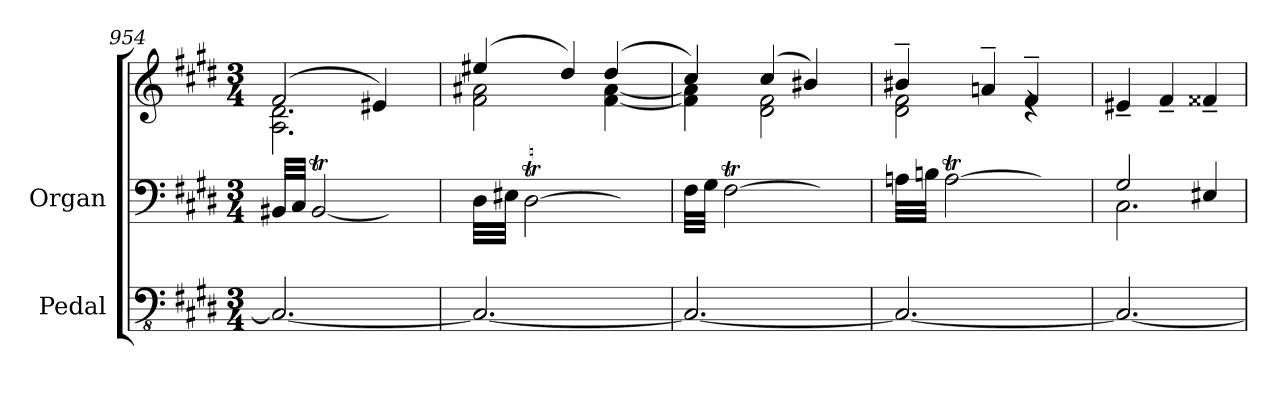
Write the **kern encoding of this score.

**kern	**kern	**kern
*part2	*part1	*part1
*staff3	*staff2	*staff1
*I"Pedal	*I"Organ	*
*clefFv4	*clefF4	*clefG2
*k[f#c#g#d#]	*k[f#c#g#d#]	*k[f#c#g#d#]
*M3/4	*M3/4	*M3/4
=954	=954	=954
*	*	*^
2.CC#/_	32BB#X!/LLL	(>2f#/	2.A\ 2.d#\
.	32C#!/JJJ	.	.
!	!LO:N:head=open	!	!
.	[2BB#t/	.	.
.	.	4e#X/)	.
.	8BB#/Lyy_	.	.
.	16BB#/Jkyy]	.	.
=955	=955	=955	=955
2.CC#/_	32D#!\LLL	(>4ee#X/	2f#\ 2a#X\
.	32E#X!\JJJ	.	.
!	!LO:N:head=open	!	!
.	[2D#t\	.	.
.	.	4dd#/)	.
.	.	(>4dd#/	[4f#\ [4a#\
.	8D#\Lyy_	.	.
.	16D#\Jkyy]	.	.
!!LO:LB:g=z	!!
=956	=956	=956	=956
2.CC#/_	32F#!\LLL	4cc#/)	4f#\] 4a#\]
.	32G#!\JJJ	.	.
!	!LO:N:head=open	!	!
.	[2F#T\	.	.
.	.	(>4cc#/	2d#\ 2f#\
.	.	4b#X/)	.
.	8F#\Lyy_	.	.
.	16F#\Jkyy]	.	.
=957	=957	=957	=957
2.CC#/_	32An!\LLL	4b#X~/	2d#\ 2f#\
.	32Bn!\JJJ	.	.
!	!LO:N:head=open	!	!
.	[2AT\	.	.
.	.	4an~/	.
.	.	4f#~/	4re
.	8A\Lyy_	.	.
.	16A\Jkyy]	.	.
*	*	*v	*v
=958	=958	=958
*	*^	*
2.CC#/_	2G#/	2.C#\	4e#X~/
.	.	.	4f#~/
.	4E#X/	.	4f##X~/
*	*v	*v	*
=	=	=
*-	*-	*-
